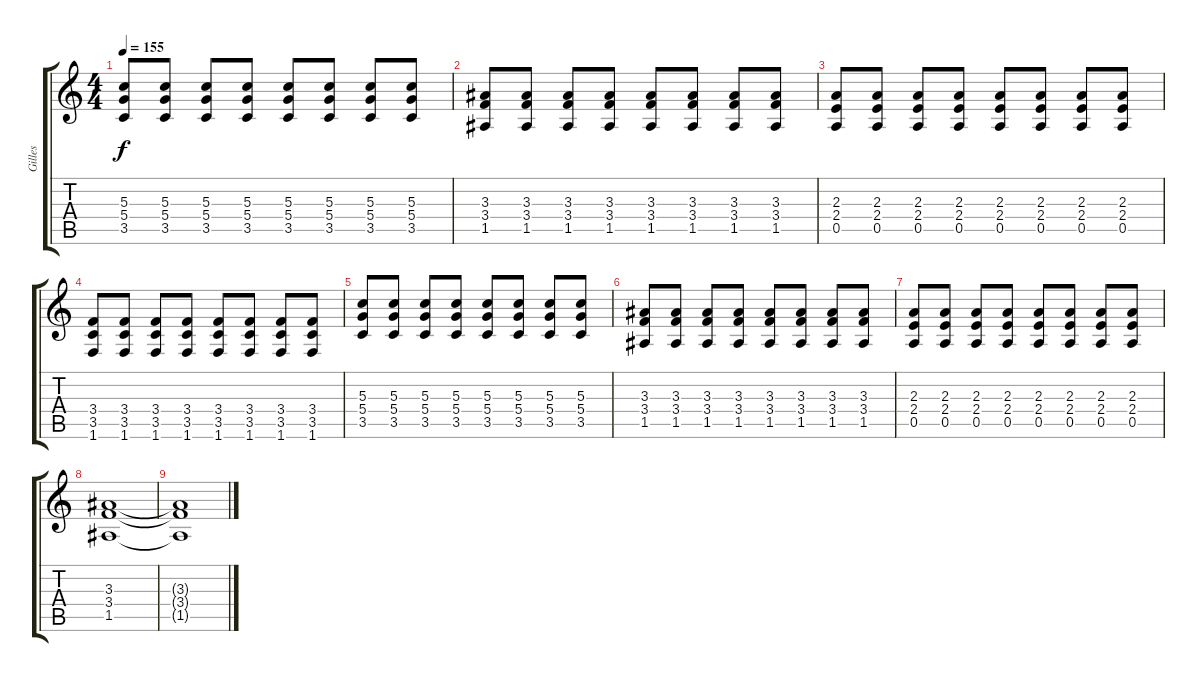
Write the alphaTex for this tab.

\track ("Gilles" "Gilles") {instrument distortionguitar}
\staff {score tabs}
\tuning (E4 B3 G3 D3 A2 E2) {hide}
\ts (4 4)
\tempo 155
\clef g2
\ks c
(5.3 5.4 3.5).8{dy f} (5.3 5.4 3.5).8 (5.3 5.4 3.5).8 (5.3 5.4 3.5).8 (5.3 5.4 3.5).8 (5.3 5.4 3.5).8 (5.3 5.4 3.5).8 (5.3 5.4 3.5).8 |
(3.3 3.4 1.5).8 (3.3 3.4 1.5).8 (3.3 3.4 1.5).8 (3.3 3.4 1.5).8 (3.3 3.4 1.5).8 (3.3 3.4 1.5).8 (3.3 3.4 1.5).8 (3.3 3.4 1.5).8 |
(2.3 2.4 0.5).8 (2.3 2.4 0.5).8 (2.3 2.4 0.5).8 (2.3 2.4 0.5).8 (2.3 2.4 0.5).8 (2.3 2.4 0.5).8 (2.3 2.4 0.5).8 (2.3 2.4 0.5).8 |
(3.4 3.5 1.6).8{volume 10 instrument overdrivenguitar} (3.4 3.5 1.6).8 (3.4 3.5 1.6).8 (3.4 3.5 1.6).8 (3.4 3.5 1.6).8 (3.4 3.5 1.6).8 (3.4 3.5 1.6).8 (3.4 3.5 1.6).8 |
(5.3 5.4 3.5).8 (5.3 5.4 3.5).8 (5.3 5.4 3.5).8 (5.3 5.4 3.5).8 (5.3 5.4 3.5).8 (5.3 5.4 3.5).8 (5.3 5.4 3.5).8 (5.3 5.4 3.5).8 |
(3.3 3.4 1.5).8 (3.3 3.4 1.5).8 (3.3 3.4 1.5).8 (3.3 3.4 1.5).8 (3.3 3.4 1.5).8 (3.3 3.4 1.5).8 (3.3 3.4 1.5).8 (3.3 3.4 1.5).8 |
(2.3 2.4 0.5).8 (2.3 2.4 0.5).8 (2.3 2.4 0.5).8 (2.3 2.4 0.5).8 (2.3 2.4 0.5).8 (2.3 2.4 0.5).8 (2.3 2.4 0.5).8 (2.3 2.4 0.5).8 |
(3.3 3.4 1.5).1 |
(3.3{t} 3.4{t} 1.5{t}).1
